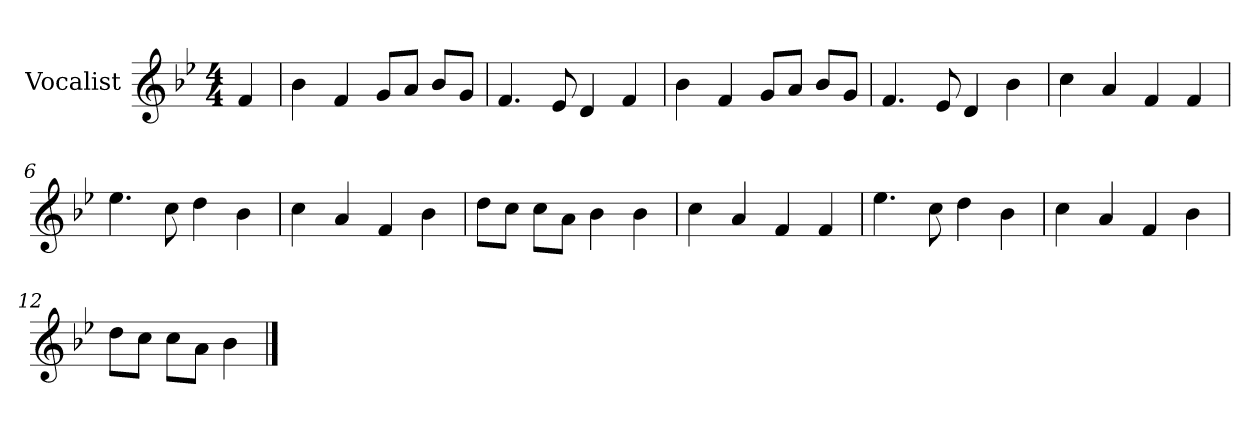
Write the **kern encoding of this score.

**kern
*part1
*staff1
*I"Vocalist
*k[b-e-]
*B-:
*M4/4
=
4f
=1
4b-
4f
8gL
8aJ
8b-L
8gJ
=2
4.f
8e-
4d
4f
=3
4b-
4f
8gL
8aJ
8b-L
8gJ
=4
4.f
8e-
4d
4b-
=5
4cc
4a
4f
4f
=6
4.ee-
8cc
4dd
4b-
=7
4cc
4a
4f
4b-
=8
8ddL
8ccJ
8ccL
8aJ
4b-
4b-
=9
4cc
4a
4f
4f
=10
4.ee-
8cc
4dd
4b-
=11
4cc
4a
4f
4b-
=12
8ddL
8ccJ
8ccL
8aJ
4b-
==
*-
